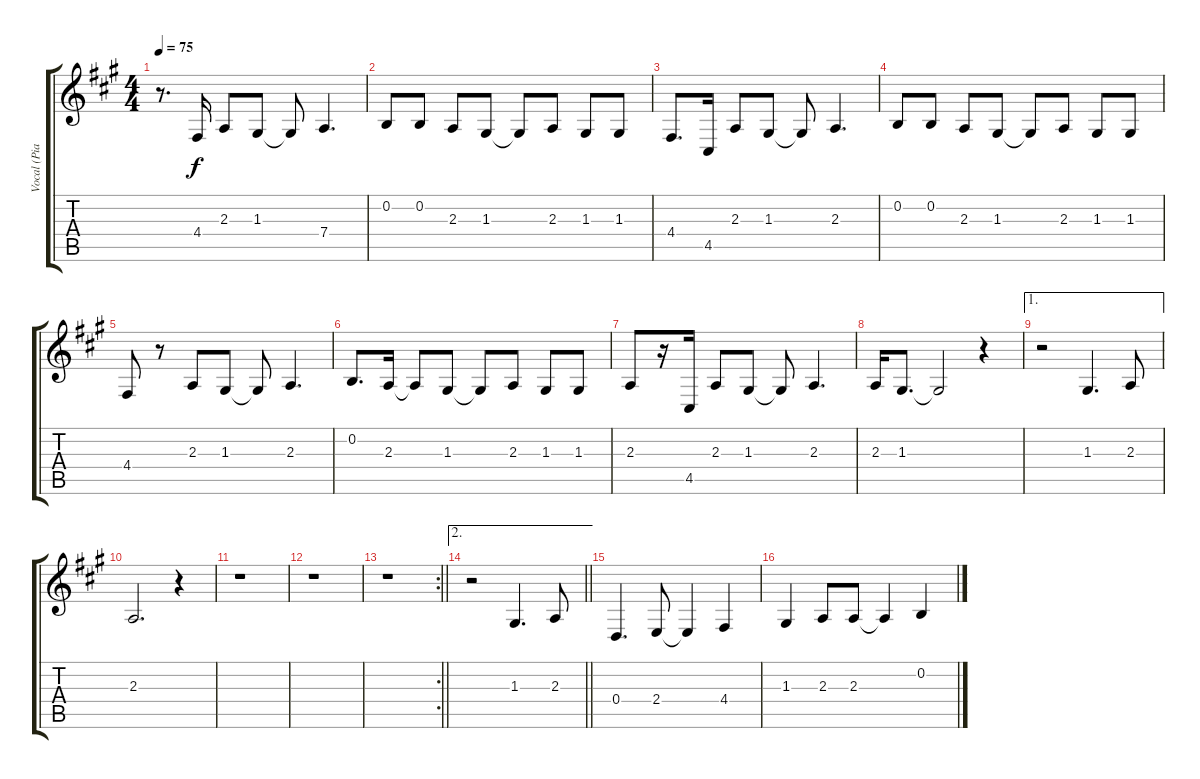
\track ("Vocal (Piano)" "Vocal (Pia") {instrument acousticgrandpiano}
\staff {score tabs}
\tuning (E4 B3 G3 D3 A2 E2) {hide}
\ts (4 4)
\tempo 75
\clef g2
\ks a
r.8{d dy f} 4.4.16 2.3.8 1.3.8 1.3{t}.8 7.4.4{d} |
0.2.8 0.2.8 2.3.8 1.3.8 1.3{t}.8 2.3.8 1.3.8 1.3.8 |
4.4.8{d} 4.5.16 2.3.8 1.3.8 1.3{t}.8 2.3.4{d} |
0.2.8 0.2.8 2.3.8 1.3.8 1.3{t}.8 2.3.8 1.3.8 1.3.8 |
4.4.8 r.8 2.3.8 1.3.8 1.3{t}.8 2.3.4{d} |
0.2.8{d} 2.3.16 2.3{t}.8 1.3.8 1.3{t}.8 2.3.8 1.3.8 1.3.8 |
2.3.8 r.16 4.5.16 2.3.8 1.3.8 1.3{t}.8 2.3.4{d} |
2.3.16 1.3.8{d} 1.3{t}.2 r.4 |
\ae 1
r.2 1.3.4{d} 2.3.8 |
2.3.2{d} r.4 |
r.1 |
r.1 |
\rc 2
\barLineRight lightlight
r.1 |
\ae 2
\barLineRight lightlight
r.2 1.3.4{d} 2.3.8 |
0.4.4{d} 2.4.8 2.4{t}.4 4.4.4 |
1.3.4 2.3.8 2.3.8 2.3{t}.4 0.2.4
